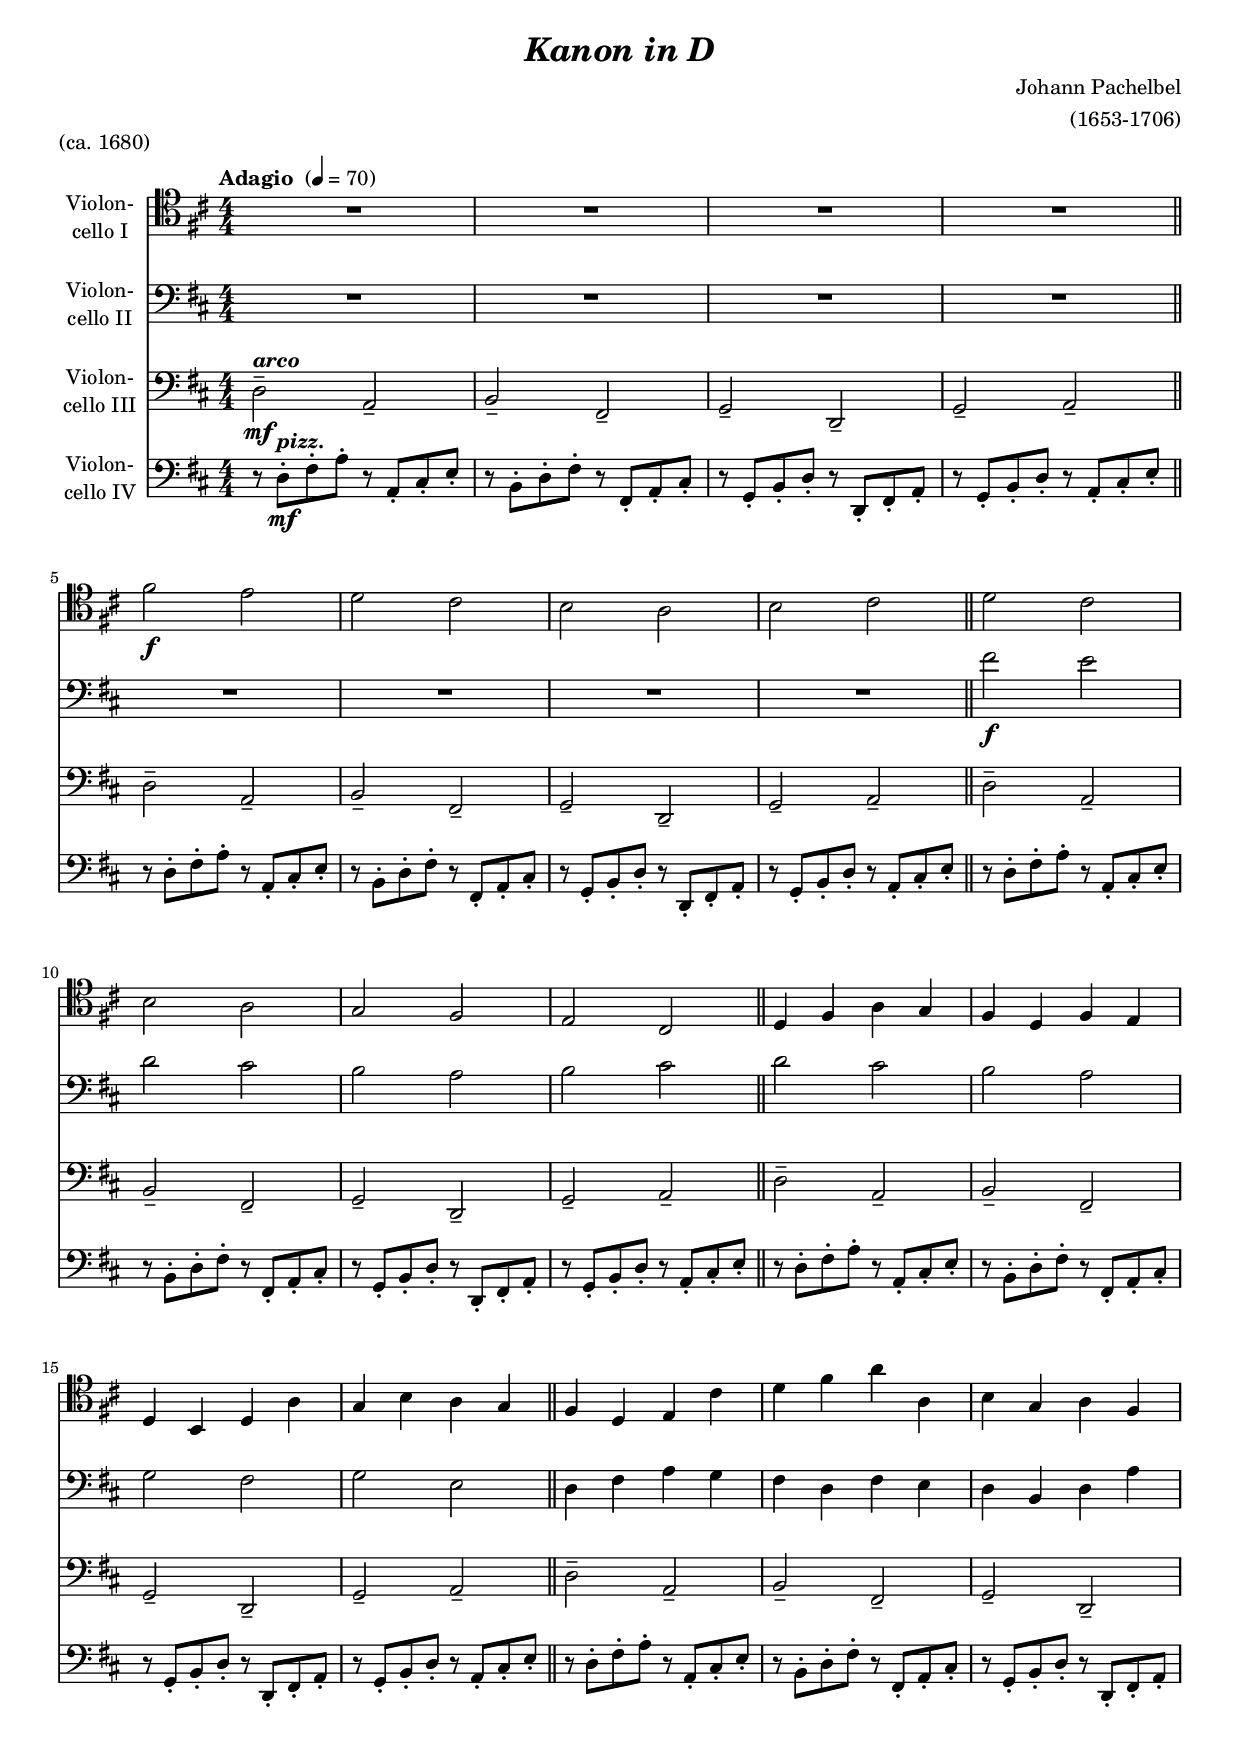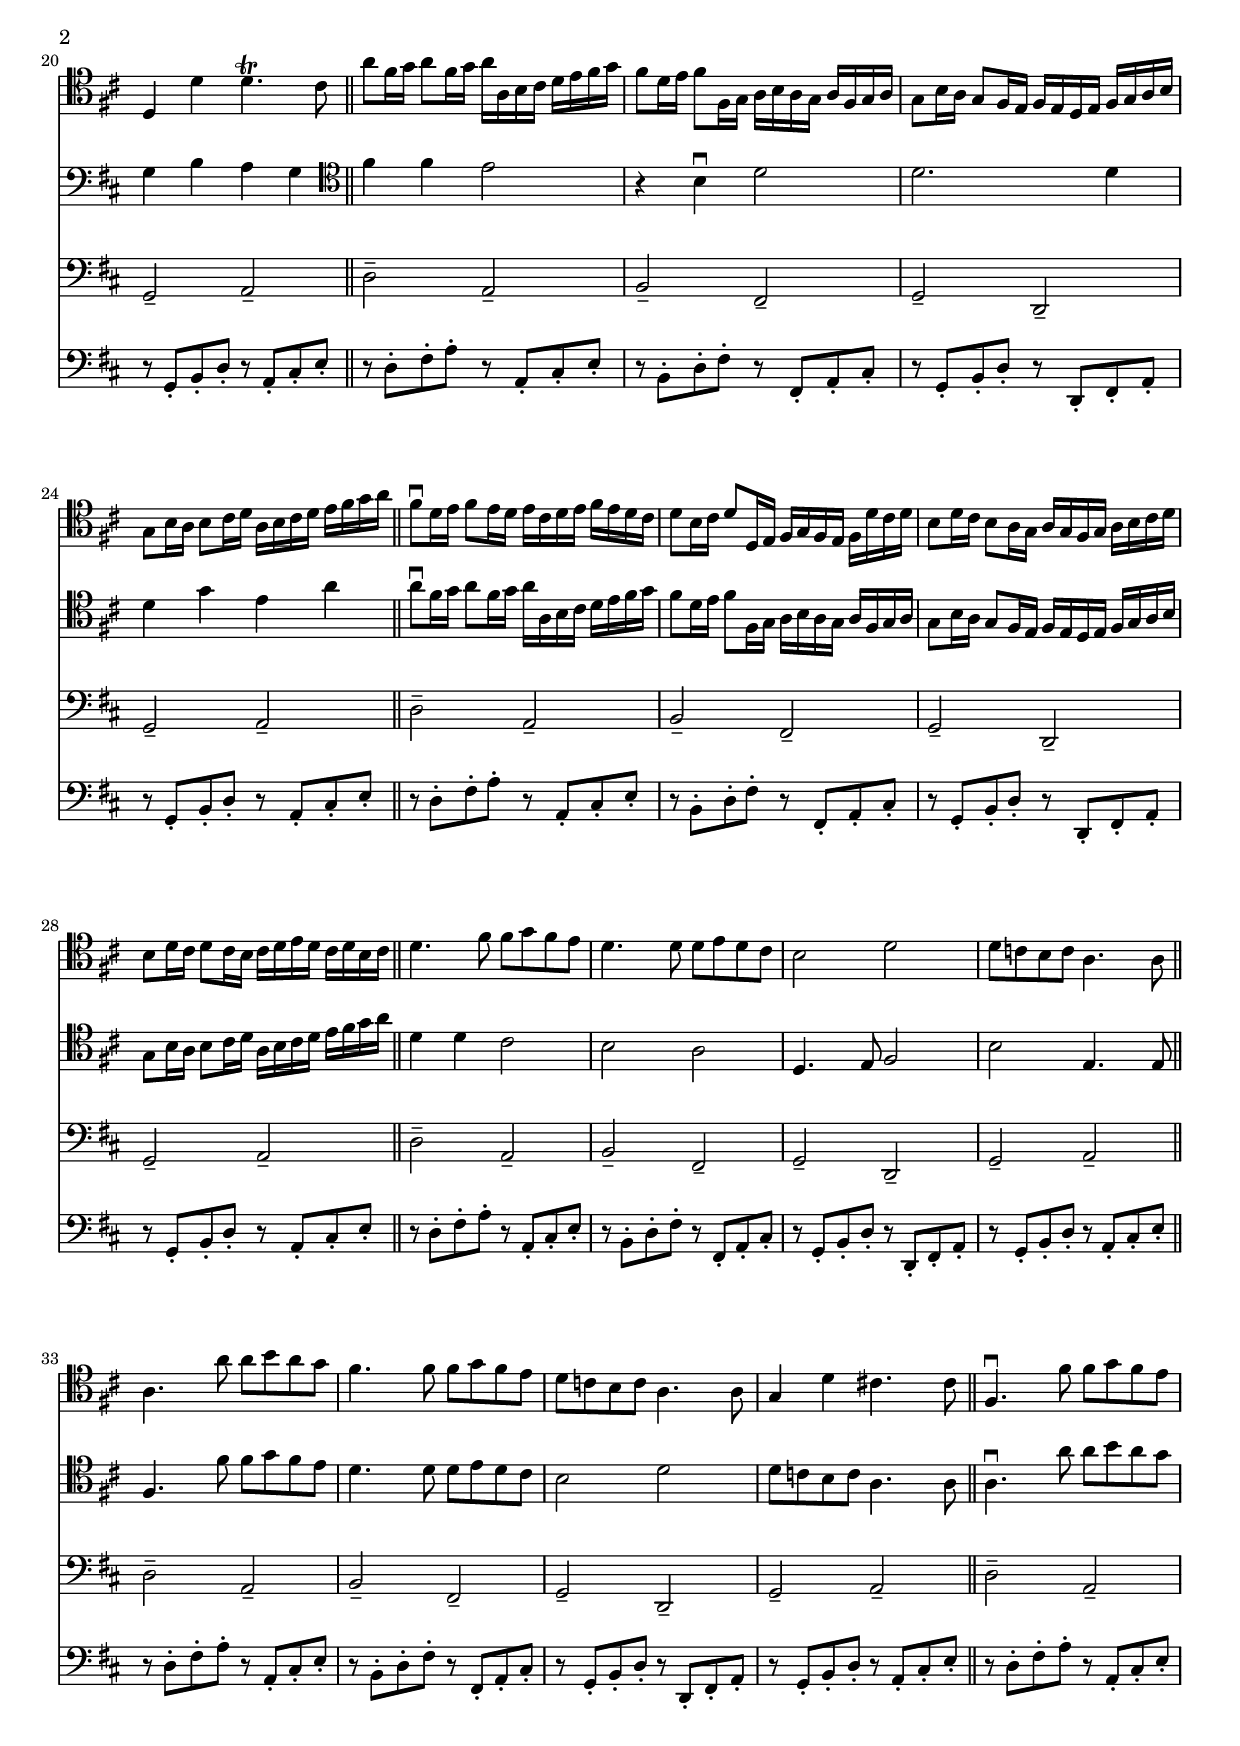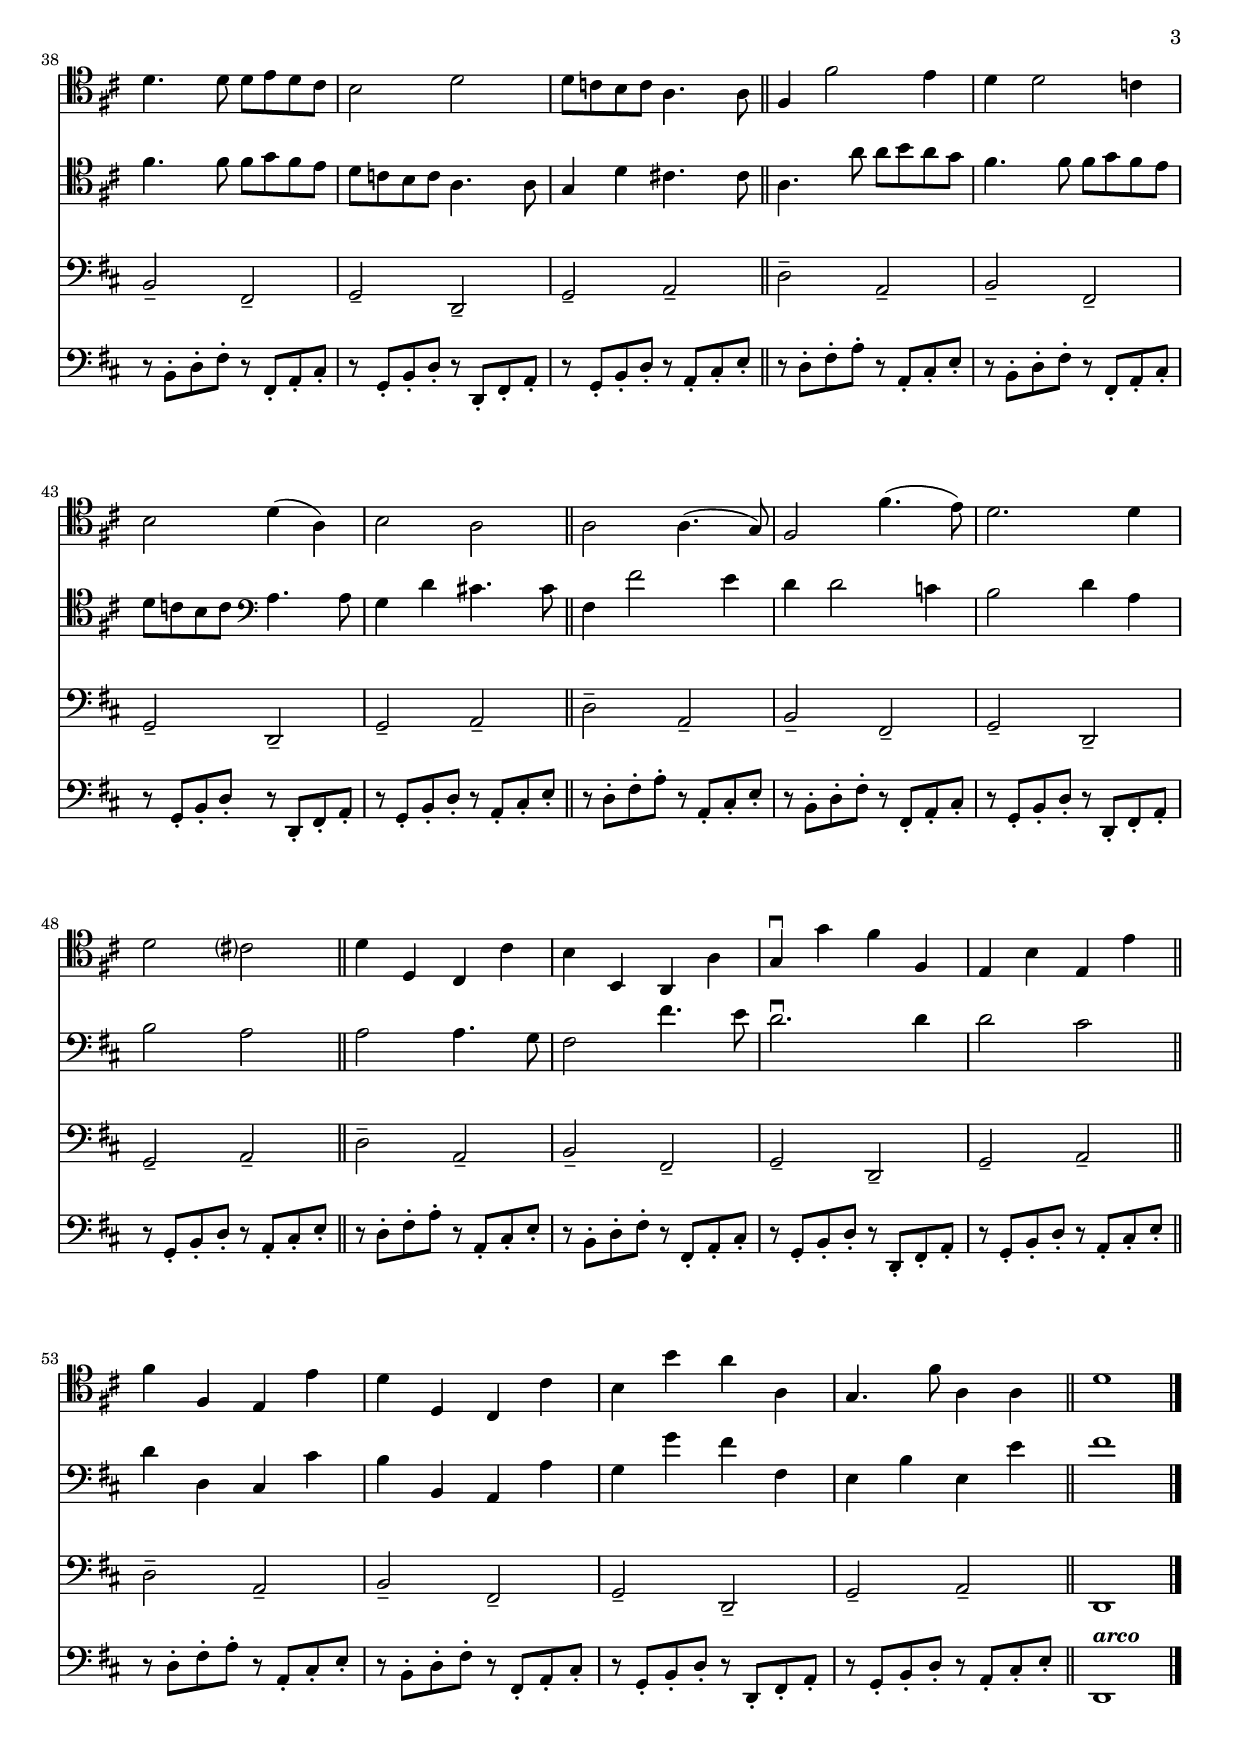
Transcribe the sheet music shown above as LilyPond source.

\version "2.14.2"
\include "deutsch.ly"

#(set-global-staff-size 18)

\header {
  title     = \markup \bold \italic "Kanon in D"
  composer  = "Johann Pachelbel"
  arranger  = "(1653-1706)"
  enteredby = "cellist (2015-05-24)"
  piece     = "(ca. 1680)"
}

voiceconsts = {
  \key d \major
  \time 4/4
  \clef "bass"
  \numericTimeSignature
  \compressFullBarRests
  %\set tupletSpannerDuration = #(ly:make-moment 1 4)
  \tempo "Adagio " 4=70
}

mist = "string ensemble 1"
miba = "drawbar organ"
%miba = "harpsichord"
mipizz = "electric bass (finger)"
%mist = "church organ"
%miba = "church organ"

arco = \markup \bold \italic "arco"
pizz = \markup \bold \italic "pizz."

va = \relative c' {
  \voiceconsts
  \clef "tenor"
  
  R1*4 \bar "||"
  
  fis2\f e
  d cis
  h a
  h cis \bar "||"
  
  d cis
  h a
  g fis
  e cis \bar "||"
  d4 fis a g
  fis d fis e

  d h d a'
  g h a g \bar "||"
  fis d e cis'
  d fis a a,
  h g a fis

  d d' d4.\trill cis8 \bar "||"
  a'8 fis16 g a8 fis16 g a a, h cis d e fis g
  fis8 d16 e fis8 fis,16 g a h a g a fis g a

  g8 h16 a g8 fis16 e fis e d e fis g a h
  g8 h16 a h8 cis16 d a h cis d e fis g a \bar "||"

  fis8\downbow d16 e fis8 e16 d e cis d e fis e d cis
  d8 h16 cis d8 d,16 e fis g fis e fis d' cis d

  h8 d16 cis h8 a16 g a g fis g a h cis d
  h8 d16 cis d8 cis16 h cis d e d cis d h cis \bar "||"
  d4. fis8 fis g fis e

  d4. d8 d e d cis
  h2 d
  d8 c h c a4. a8 \bar "||"
  a4. a'8 a h a g

  fis4. fis8 fis g fis e
  d c h c a4. a8
  g4 d' cis!4. cis8 \bar "||"
  fis,4.\downbow fis'8 fis g fis e

  d4. d8 d e d cis
  h2 d
  d8 c h c a4. a8 \bar "||"
  fis4 fis'2 e4

  d d2 c4
  h2 d4( a)
  h2 a \bar "||"
  a a4.( g8)

  fis2 fis'4.( e8)
  d2. d4
  d2 cis? \bar "||"
  d4 d, cis cis'
  h h, a a'

  g\downbow g' fis fis,
  e h'e, e' \bar "||"
  fis fis, e e'
  d d, cis cis'
  h h' a a,

  g4. fis'8 a,4 a \bar "||"
  d1 \bar "|."
}

vb = \relative c' {
  \voiceconsts

  R1*4 \bar "||"
  R1*4 \bar "||"
  fis2\f e

  d cis
  h a
  h cis \bar "||"
  d cis
  h a

  g fis
  g e \bar "||"
  d4 fis a g
  fis d fis e
  d h d a'

  g h a g \bar "||" \clef "tenor"
  fis' fis e2
  r4 h\downbow d2

  d2. d4
  d g e a \bar "||"

  a8\downbow fis16 g a8 fis16 g a a, h cis d e fis g
  fis8 d16 e fis8 fis,16 g a h a g a fis g a

  g8 h16 a g8 fis16 e fis e d e fis g a h
  g8 h16 a h8 cis16 d a h cis d e fis g a \bar "||"
  d,4 d cis2

  h a
  d,4. e8 fis2
  h e,4. e8 \bar "||"
  fis4. fis'8 fis g fis e

  d4. d8 d e d cis
  h2 d
  d8 c h c a4. a8 \bar "||"
  a4.\downbow a'8 a h a g

  fis4. fis8 fis g fis e
  d c h c a4. a8
  g4 d' cis!4. cis8 \bar "||"
  a4. a'8 a h a g

  fis4. fis8 fis g fis e
  d c h c \clef "bass" a4. a8
  g4 d' cis!4. cis8 \bar "||"
  fis,4 fis'2 e4

  d d2 c4
  h2 d4 a
  h2 a \bar "||"
  a a4. g8
  fis2 fis'4. e8

  d2.\downbow d4
  d2 cis \bar "||"
  d4 d, cis cis'
  h h, a a'
  g g' fis fis,

  e h' e, e' \bar "||"
  fis1 \bar "|."
}

vc = \relative c {
  \voiceconsts

  d2--\mf^\arco a--
  \repeat unfold 13 {
    h-- fis--
    g-- d--
    g-- a-- \bar "||"
    d-- a--
  }
  h-- fis--
  g-- d--

  g-- a-- \bar "||"
  d,1 \bar "|."
}

vd = \relative c {
  \voiceconsts

  r8 d-.\mf^\pizz fis-. a-. r a,-. cis-. e-.
  \repeat unfold 13 {
    r h-. d-. fis-. r fis,-. a-. cis-.
    r g-. h-. d-. r d,-. fis-. a-.
    r g-. h-. d-. r a-. cis-. e-. \bar "||"
    r d-. fis-. a-. r a,-. cis-. e-.
  }
  r h-. d-. fis-. r fis,-. a-. cis-.
  r g-. h-. d-. r d,-. fis-. a-.

  r g-. h-. d-. r a-. cis-. e-. \bar "||"
  d,1^\arco \bar "|."
}


music = <<
     \new Staff {
        \set Staff.midiInstrument = \mist
        \set Staff.instrumentName = \markup \center-column { "Violon-" "cello I" }
        \transpose d d { \va }
     }

     \new Staff {
        \set Staff.midiInstrument = \mist
        \set Staff.instrumentName = \markup \center-column { "Violon-" "cello II" }
        \transpose d d { \vb }
     }

     \new Staff {
        \set Staff.midiInstrument = \miba
        \set Staff.instrumentName = \markup \center-column { "Violon-" "cello III" }
        \transpose d d { \vc }
     }

     \new Staff {
        \set Staff.midiInstrument = \mipizz
        \set Staff.instrumentName = \markup \center-column { "Violon-" "cello IV" }
        \transpose d d { \vd }
     }
>>

\book {
  \score {
   \music
    \layout {}
  }

  \score {
    \unfoldRepeats \music

    \midi {
      \context {
        \Score
      }
    }
  }
}
